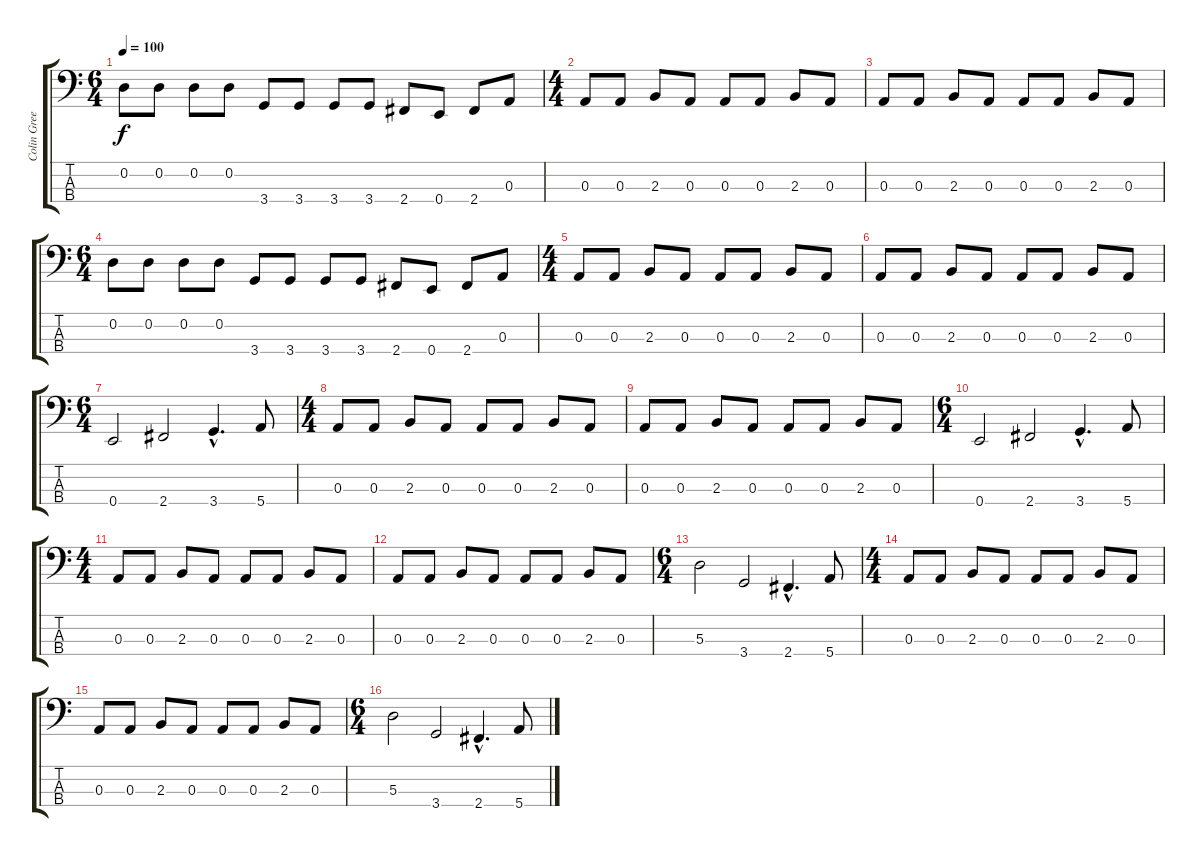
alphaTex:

\track ("Colin Greenwood" "Colin Gree") {instrument electricbassfinger}
\staff {score tabs}
\tuning (G2 D2 A1 E1) {hide}
\ts (6 4)
\tempo 100
\clef f4
\ks c
0.2.8{dy f} 0.2.8 0.2.8 0.2.8 3.4.8 3.4.8 3.4.8 3.4.8 2.4.8 0.4.8 2.4.8 0.3.8 |
\ts (4 4)
0.3.8 0.3.8 2.3.8 0.3.8 0.3.8 0.3.8 2.3.8 0.3.8 |
0.3.8 0.3.8 2.3.8 0.3.8 0.3.8 0.3.8 2.3.8 0.3.8 |
\ts (6 4)
0.2.8 0.2.8 0.2.8 0.2.8 3.4.8 3.4.8 3.4.8 3.4.8 2.4.8 0.4.8 2.4.8 0.3.8 |
\ts (4 4)
0.3.8 0.3.8 2.3.8 0.3.8 0.3.8 0.3.8 2.3.8 0.3.8 |
0.3.8 0.3.8 2.3.8 0.3.8 0.3.8 0.3.8 2.3.8 0.3.8 |
\ts (6 4)
0.4.2 2.4.2 3.4{hac}.4{d} 5.4.8 |
\ts (4 4)
0.3.8 0.3.8 2.3.8 0.3.8 0.3.8 0.3.8 2.3.8 0.3.8 |
0.3.8 0.3.8 2.3.8 0.3.8 0.3.8 0.3.8 2.3.8 0.3.8 |
\ts (6 4)
0.4.2 2.4.2 3.4{hac}.4{d} 5.4.8 |
\ts (4 4)
0.3.8 0.3.8 2.3.8 0.3.8 0.3.8 0.3.8 2.3.8 0.3.8 |
0.3.8 0.3.8 2.3.8 0.3.8 0.3.8 0.3.8 2.3.8 0.3.8 |
\ts (6 4)
5.3.2 3.4.2 2.4{hac}.4{d} 5.4.8 |
\ts (4 4)
0.3.8 0.3.8 2.3.8 0.3.8 0.3.8 0.3.8 2.3.8 0.3.8 |
0.3.8 0.3.8 2.3.8 0.3.8 0.3.8 0.3.8 2.3.8 0.3.8 |
\ts (6 4)
5.3.2 3.4.2 2.4{hac}.4{d} 5.4.8
